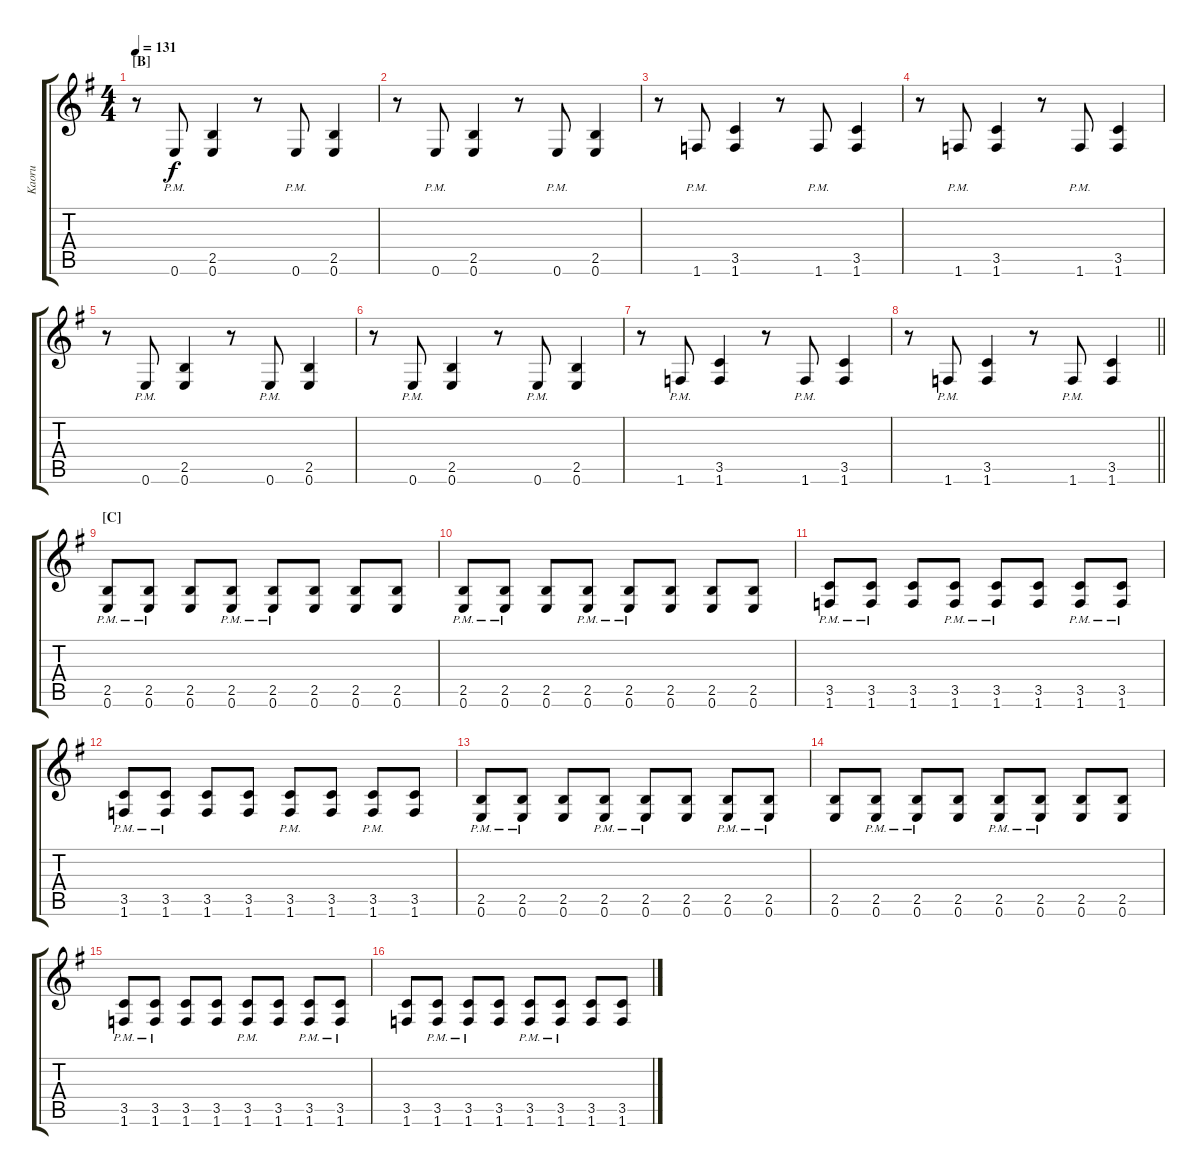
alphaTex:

\track ("Kaoru" "Kaoru") {instrument overdrivenguitar}
\staff {score tabs}
\tuning (E4 B3 G3 D3 A2 E2) {hide}
\ts (4 4)
\section ("" "[B]")
\tempo 131
\clef g2
\ks eminor
r.8{dy f} 0.6{pm}.8 (2.5 0.6).4 r.8 0.6{pm}.8 (2.5 0.6).4 |
r.8 0.6{pm}.8 (2.5 0.6).4 r.8 0.6{pm}.8 (2.5 0.6).4 |
r.8 1.6{pm}.8 (3.5 1.6).4 r.8 1.6{pm}.8 (3.5 1.6).4 |
r.8 1.6{pm}.8 (3.5 1.6).4 r.8 1.6{pm}.8 (3.5 1.6).4 |
r.8 0.6{pm}.8 (2.5 0.6).4 r.8 0.6{pm}.8 (2.5 0.6).4 |
r.8 0.6{pm}.8 (2.5 0.6).4 r.8 0.6{pm}.8 (2.5 0.6).4 |
r.8 1.6{pm}.8 (3.5 1.6).4 r.8 1.6{pm}.8 (3.5 1.6).4 |
\barLineRight lightlight
r.8 1.6{pm}.8 (3.5 1.6).4 r.8 1.6{pm}.8 (3.5 1.6).4 |
\section ("" "[C]")
(2.5{pm} 0.6{pm}).8 (2.5{pm} 0.6{pm}).8 (2.5 0.6).8 (2.5{pm} 0.6{pm}).8 (2.5{pm} 0.6{pm}).8 (2.5 0.6).8 (2.5 0.6).8 (2.5 0.6).8 |
(2.5{pm} 0.6{pm}).8 (2.5{pm} 0.6{pm}).8 (2.5 0.6).8 (2.5{pm} 0.6{pm}).8 (2.5{pm} 0.6{pm}).8 (2.5 0.6).8 (2.5 0.6).8 (2.5 0.6).8 |
(3.5{pm} 1.6{pm}).8 (3.5{pm} 1.6{pm}).8 (3.5 1.6).8 (3.5{pm} 1.6{pm}).8 (3.5{pm} 1.6{pm}).8 (3.5 1.6).8 (3.5{pm} 1.6{pm}).8 (3.5{pm} 1.6{pm}).8 |
(3.5{pm} 1.6{pm}).8 (3.5{pm} 1.6{pm}).8 (3.5 1.6).8 (3.5 1.6).8 (3.5{pm} 1.6{pm}).8 (3.5 1.6).8 (3.5{pm} 1.6{pm}).8 (3.5 1.6).8 |
(2.5{pm} 0.6{pm}).8 (2.5{pm} 0.6{pm}).8 (2.5 0.6).8 (2.5{pm} 0.6{pm}).8 (2.5{pm} 0.6{pm}).8 (2.5 0.6).8 (2.5{pm} 0.6{pm}).8 (2.5{pm} 0.6{pm}).8 |
(2.5 0.6).8 (2.5{pm} 0.6{pm}).8 (2.5{pm} 0.6{pm}).8 (2.5 0.6).8 (2.5{pm} 0.6{pm}).8 (2.5{pm} 0.6{pm}).8 (2.5 0.6).8 (2.5 0.6).8 |
(3.5{pm} 1.6{pm}).8 (3.5{pm} 1.6{pm}).8 (3.5 1.6).8 (3.5 1.6).8 (3.5{pm} 1.6{pm}).8 (3.5 1.6).8 (3.5{pm} 1.6{pm}).8 (3.5{pm} 1.6{pm}).8 |
(3.5 1.6).8 (3.5{pm} 1.6{pm}).8 (3.5{pm} 1.6{pm}).8 (3.5 1.6).8 (3.5{pm} 1.6{pm}).8 (3.5{pm} 1.6{pm}).8 (3.5 1.6).8 (3.5 1.6).8
